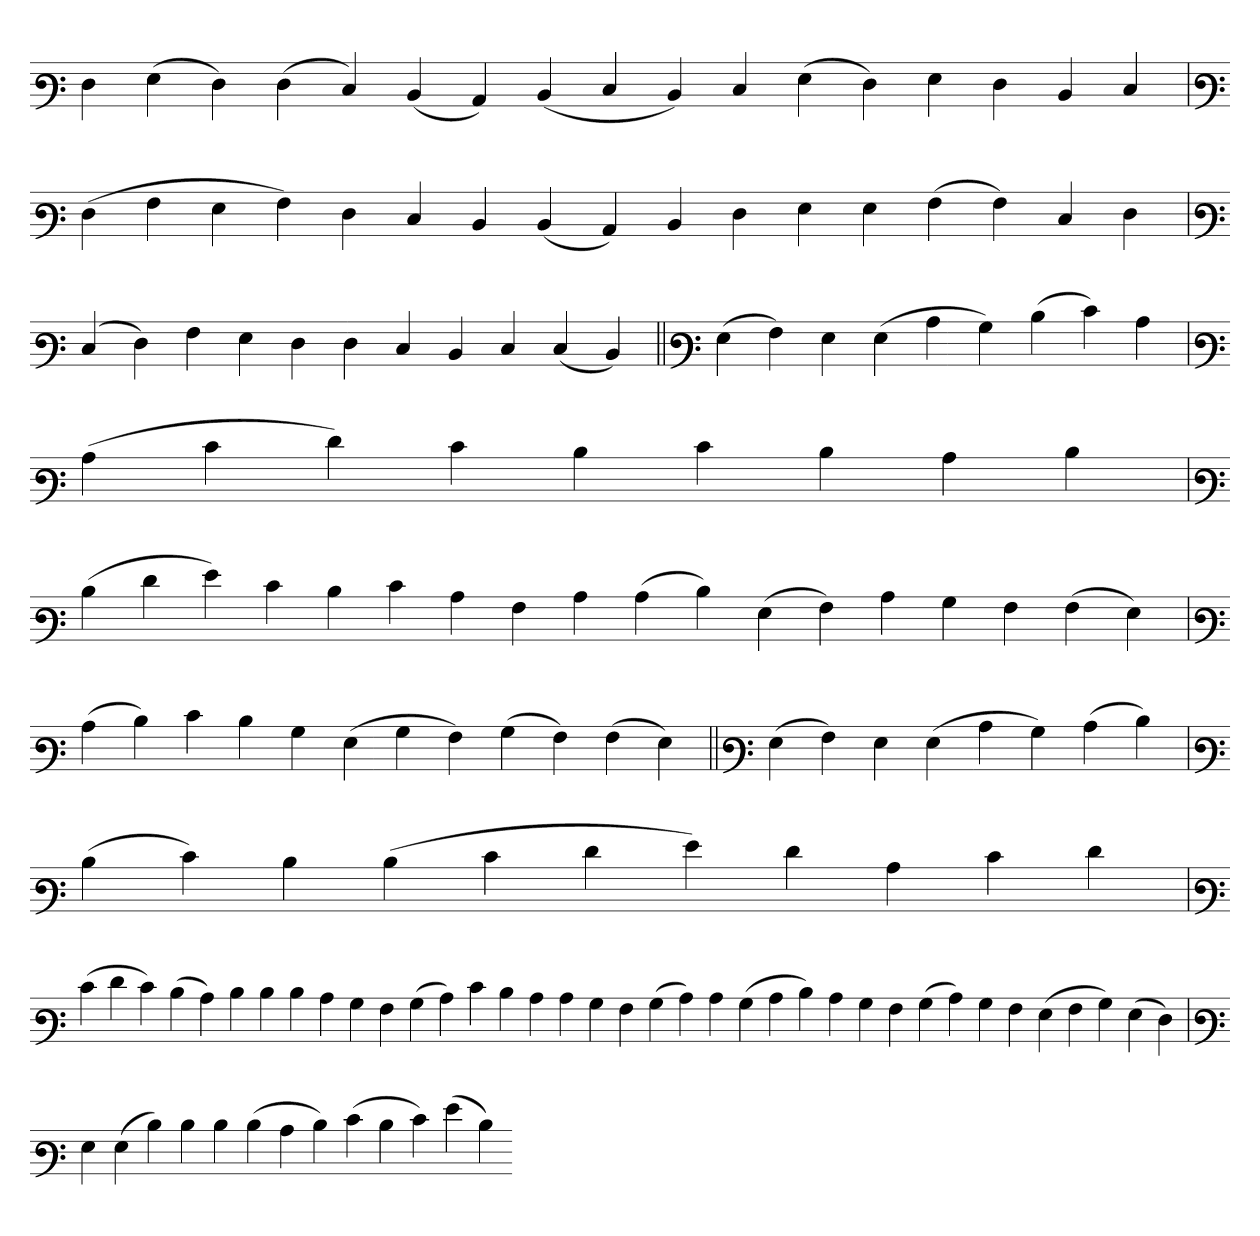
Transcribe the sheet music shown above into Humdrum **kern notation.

**kern
*part1
*staff1
*clefF3
=
4F
(4G
4F)
(4F
4E)
(4D
4C)
(4D
4E
4D)
4E
(4G
4F)
4G
4F
4D
4E
=`
*clefF3
(4F
4A
4G
4A)
4F
4E
4D
(4D
4C)
4D
4F
4G
4G
(4A
4A)
4E
4F
=`
*clefF3
(4E
4F)
4A
4G
4F
4F
4E
4D
4E
(4E
4D)
=||
*clefF3
(4G
4A)
4G
(4G
4c
4B)
(4d
4e)
4c
='
*clefF3
(4c
4e
4f)
4e
4d
4e
4d
4c
4d
=`
*clefF3
(4d
4f
4g)
4e
4d
4e
4c
4A
4c
(4c
4d)
(4G
4A)
4c
4B
4A
(4A
4G)
=`
*clefF3
(4c
4d)
4e
4d
4B
(4G
4B
4A)
(4B
4A)
(4A
4G)
=||
*clefF3
(4G
4A)
4G
(4G
4c
4B)
(4c
4d)
=`
*clefF3
(4d
4e)
4d
(4d
4e
4f
4g)
4f
4c
4e
4f
='
*clefF3
(4e
4f
4e)
(4d
4c)
4d
4d
4d
4c
4B
4A
(4B
4c)
4e
4d
4c
4c
4B
4A
(4B
4c)
4c
(4B
4c
4d)
4c
4B
4A
(4B
4c)
4B
4A
(4G
4A
4B)
(4G
4F)
=
*clefF3
4G
(4G
4d)
4d
4d
(4d
4c
4d)
(4e
4d
4e)
(4g
4d)
=-
*-
